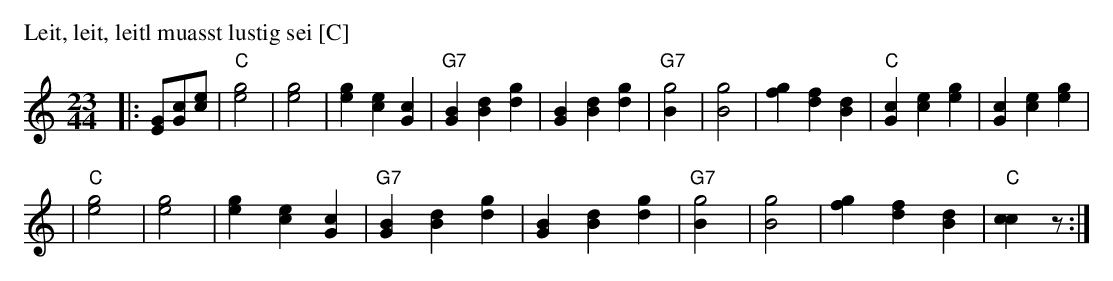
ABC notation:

X:1
P: Leit, leit, leitl muasst lustig sei [C]
M: 23/44
L: 1/8
K: C
|: [GE][cG][ec] \
| "C"[g4e4] | [g4e4] | [g2e2] [e2c2] [c2G2] \
|"G7"[B2G2] [d2B2] [g2d2] | [B2G2] [d2B2] [g2d2] \
|"G7"[g4B2] | [g4B4] | [g2f2] [f2d2] [d2B2] \
| "C"[c2G2] [e2c2] [g2e2] | [c2G2] [e2c2] [g2e2] |
| "C"[g4e4] | [g4e4] | [g2e2] [e2c2] [c2G2] \
|"G7"[B2G2] [d2B2] [g2d2] | [B2G2] [d2B2] [g2d2] \
|"G7"[g4B2] | [g4B4] | [g2f2] [f2d2] [d2B2] \
| "C"[c2c2] z :|
